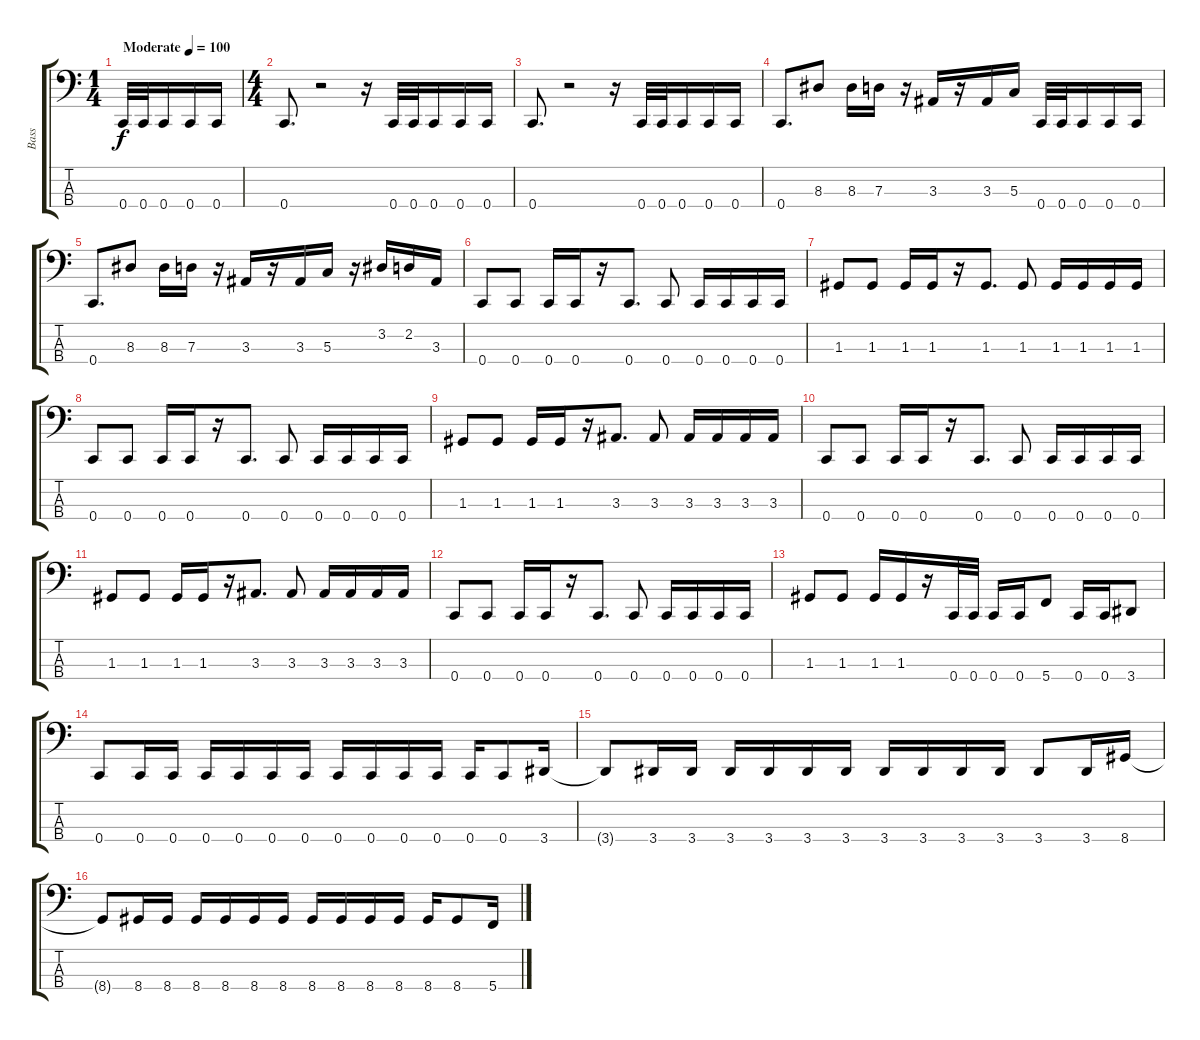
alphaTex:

\track ("Bass" "Bass") {instrument electricbassfinger}
\staff {score tabs}
\tuning (F2 C2 G1 C1) {hide}
\ts (1 4)
\tempo (100 "Moderate")
\clef f4
\ks c
0.4.32{dy f instrument electricbassfinger} 0.4.32 0.4.16 0.4.16 0.4.16 |
\ts (4 4)
0.4.8{d} r.2 r.16 0.4.32 0.4.32 0.4.16 0.4.16 0.4.16 |
0.4.8{d} r.2 r.16 0.4.32 0.4.32 0.4.16 0.4.16 0.4.16 |
0.4.8{d} 8.3.8 8.3.16 7.3.16 r.16 3.3.16 r.16 3.3.16 5.3.16 0.4.32 0.4.32 0.4.16 0.4.16 0.4.16 |
0.4.8{d} 8.3.8 8.3.16 7.3.16 r.16 3.3.16 r.16 3.3.16 5.3.16 r.16 3.2.16 2.2.16 3.3.16 |
0.4.8 0.4.8 0.4.16 0.4.16 r.16 0.4.8{d} 0.4.8 0.4.16 0.4.16 0.4.16 0.4.16 |
1.3.8 1.3.8 1.3.16 1.3.16 r.16 1.3.8{d} 1.3.8 1.3.16 1.3.16 1.3.16 1.3.16 |
0.4.8 0.4.8 0.4.16 0.4.16 r.16 0.4.8{d} 0.4.8 0.4.16 0.4.16 0.4.16 0.4.16 |
1.3.8 1.3.8 1.3.16 1.3.16 r.16 3.3.8{d} 3.3.8 3.3.16 3.3.16 3.3.16 3.3.16 |
0.4.8 0.4.8 0.4.16 0.4.16 r.16 0.4.8{d} 0.4.8 0.4.16 0.4.16 0.4.16 0.4.16 |
1.3.8 1.3.8 1.3.16 1.3.16 r.16 3.3.8{d} 3.3.8 3.3.16 3.3.16 3.3.16 3.3.16 |
0.4.8 0.4.8 0.4.16 0.4.16 r.16 0.4.8{d} 0.4.8 0.4.16 0.4.16 0.4.16 0.4.16 |
1.3.8 1.3.8 1.3.16 1.3.16 r.16 0.4.32 0.4.32 0.4.16 0.4.16 5.4.8 0.4.16 0.4.16 3.4.8 |
0.4.8 0.4.16 0.4.16 0.4.16 0.4.16 0.4.16 0.4.16 0.4.16 0.4.16 0.4.16 0.4.16 0.4.16 0.4.8 3.4.16 |
3.4{t}.8 3.4.16 3.4.16 3.4.16 3.4.16 3.4.16 3.4.16 3.4.16 3.4.16 3.4.16 3.4.16 3.4.8 3.4.16 8.4.16 |
8.4{t}.8 8.4.16 8.4.16 8.4.16 8.4.16 8.4.16 8.4.16 8.4.16 8.4.16 8.4.16 8.4.16 8.4.16 8.4.8 5.4.16
